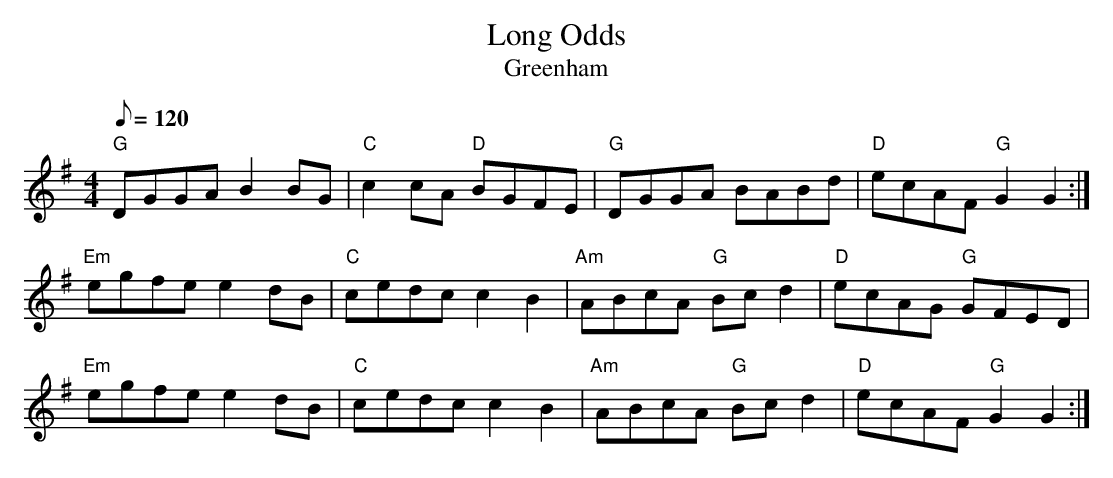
X:1
T: Long Odds
T: Greenham
M: 4/4
L: 1/8
Q: 120
K: G
"G" DGGA B2BG | "C" c2cA "D" BGFE| "G" DGGA BABd | "D" ecAF "G" G2G2 :|
"Em" egfe e2dB | "C" cedc c2B2 | "Am" ABcA "G" Bcd2 | "D" ecAG "G" GFED  |
"Em" egfe e2dB | "C" cedc c2B2 | "Am" ABcA "G" Bcd2 | "D" ecAF "G" G2G2 :|
